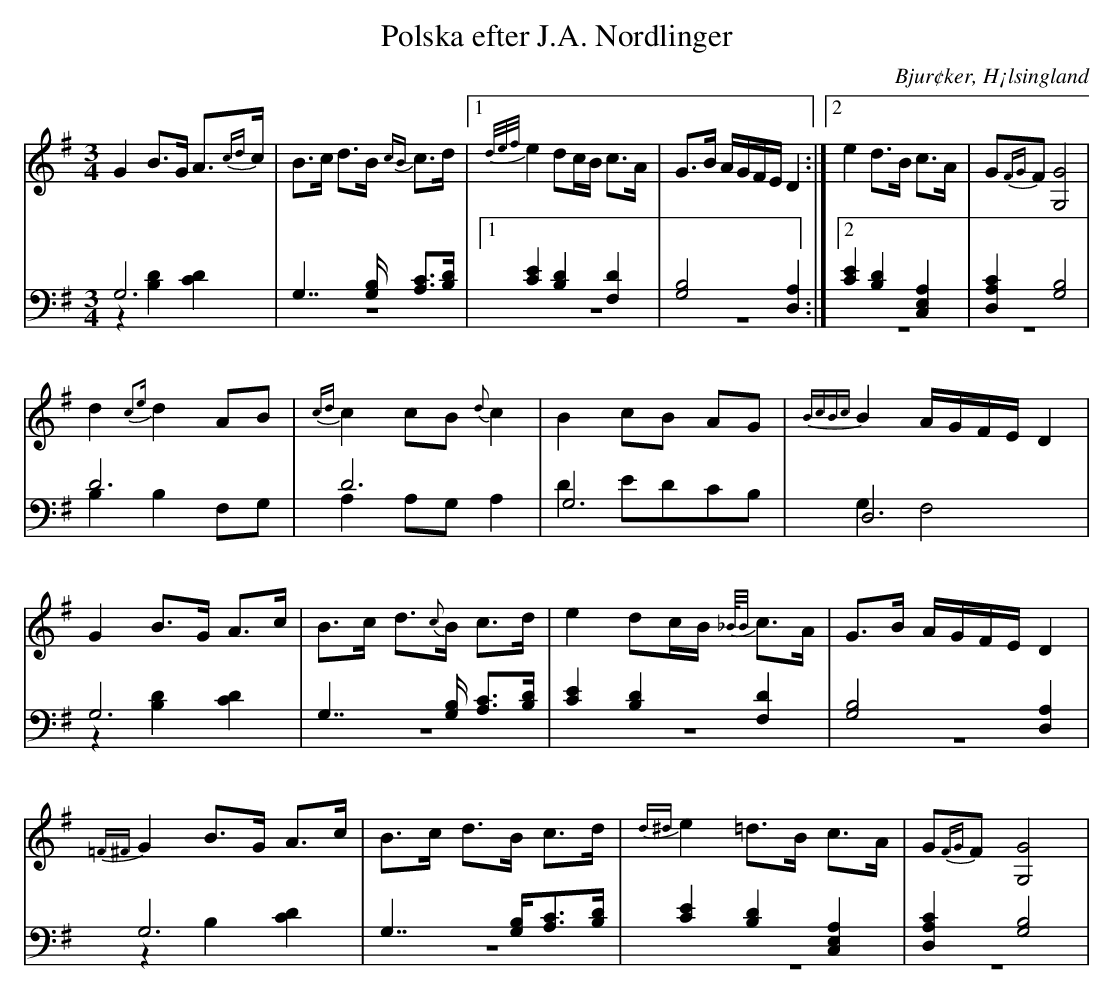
X:1
T: Polska efter J.A. Nordlinger
O: Bjur¢ker, H¡lsingland
M: 3/4
L: 1/8
K: G
V:1
V:2
V:3 merge
V:1
G2 B>G A>{cd2/3}c|B>c d>B {cB}c>d |1 {d/e/f/}e2 dc/B/ c>A| G>B A/G/F/E/ D2:|2 e2 d>B c>A|G{FG}F [G4G,4]  |
 d2 {c2e}d2 AB|{cd}c2 cB {d}c2|B2 cB AG|{BcBc}B2 A/G/F/E/ D2 |
G2 B>G A>c|B>c d>{c4/3}B c>d |e2 dc/B/ {_B//B/}c>A|G>B A/G/F/E/ D2 |
{=F^F}G2 B>G A>c |B>c d>B c>d|{d^d}e2 =d>B c>A|G{FG}F [G,4G4] |
V:2 clef=bass
 G,6|G,7/2 [G,/B,/] [A,C]>[B,D]|1 [C2E2] [B,2D2] [F,2D2]| [G,4B,4] [D,2A,2]:|2 [C2E2] [B,2D2] [C,2E,2A,2]| [D,2A,2C2] [G,4B,4]|
D6 |D6 |G,6|D,6 |
G,6 | G,7/2 [G,/B,/] [A,C]>[B,D]| [C2E2] [B,2D2] [F,2D2]| [G,4B,4] [D,2A,2]|
G,6 |G,7/2 [G,/B,/][A,C]>[B,D]|[C2E2] [B,2D2] [C,2E,2A,2]|[D,2A,2C2] [G,4B,4] |
V:3 clef=bass
z2 [B,2D2] [C2D2]| z6|1 z6| z6:|2 z6|  z6|
B,2 B,2 F,G, |A,2 A,G, A,2 |D2 EDCB,|G,2 F,4 |
z2 [B,2D2] [C2D2]| z6 |z6 |z6|
z2 B,2 [C2D2] |z6|z6|z6|
